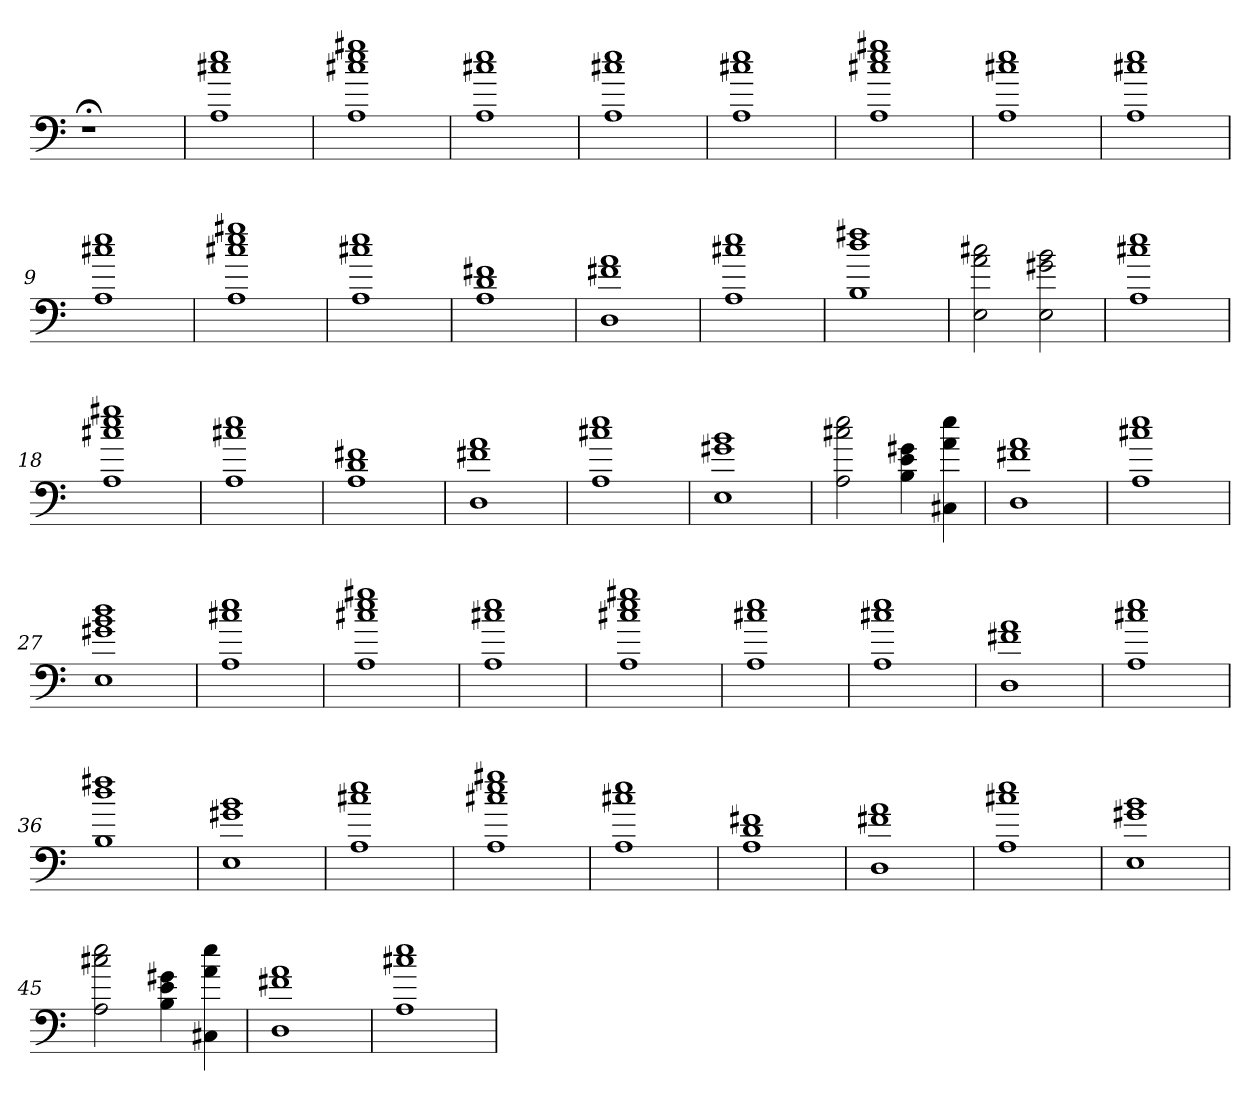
**kern
*part1
*staff1
=
1r;<
=1
1A 1cc#X 1ee
=2
1A 1cc#X 1ee 1gg#X
=3
1A 1cc#X 1ee
=4
1A 1cc#X 1ee
=5
1A 1cc#X 1ee
=6
1A 1cc#X 1ee 1gg#X
=7
1A 1cc#X 1ee
=8
1A 1cc#X 1ee
=9
1A 1cc#X 1ee
=10
1A 1cc#X 1ee 1gg#X
=11
1A 1cc#X 1ee
=12
1A 1d 1f#X
=13
1D 1f#X 1a
=14
1A 1cc#X 1ee
=15
1B 1dd 1ff#X
=16
2E 2a 2cc#X
2E 2g#X 2b
=17
1A 1cc#X 1ee
=18
1A 1cc#X 1ee 1gg#X
=19
1A 1cc#X 1ee
=20
1A 1d 1f#X
=21
1D 1f#X 1a
=22
1A 1cc#X 1ee
=23
1E 1g#X 1b
=24
2A 2cc#X 2ee
4B 4e 4g#X
4C#X 4a 4ee
=25
1D 1f#X 1a
=26
1A 1cc#X 1ee
=27
1E 1g#X 1b 1dd
=28
1A 1cc#X 1ee
=29
1A 1cc#X 1ee 1gg#X
=30
1A 1cc#X 1ee
=31
1A 1cc#X 1ee 1gg#X
=32
1A 1cc#X 1ee
=33
1A 1cc#X 1ee
=34
1D 1f#X 1a
=35
1A 1cc#X 1ee
=36
1B 1dd 1ff#X
=37
1E 1g#X 1b
=38
1A 1cc#X 1ee
=39
1A 1cc#X 1ee 1gg#X
=40
1A 1cc#X 1ee
=41
1A 1d 1f#X
=42
1D 1f#X 1a
=43
1A 1cc#X 1ee
=44
1E 1g#X 1b
=45
2A 2cc#X 2ee
4B 4e 4g#X
4C#X 4a 4ee
=46
1D 1f#X 1a
=47
1A 1cc#X 1ee
=
*-
